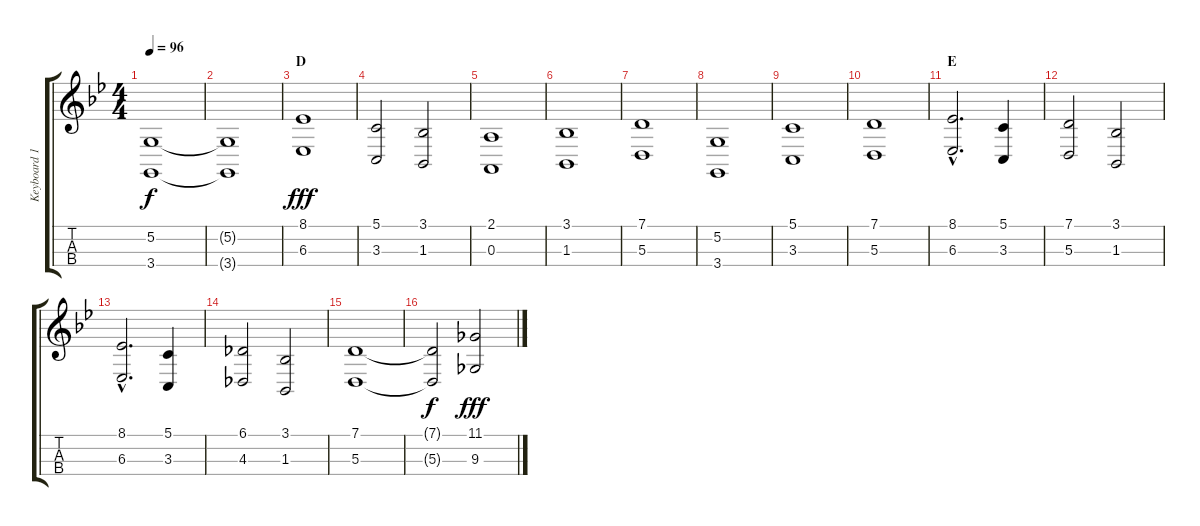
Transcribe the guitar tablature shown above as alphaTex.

\track ("Keyboard 1 (LH)" "Keyboard 1") {instrument synthstrings1}
\staff {score tabs}
\tuning (G3 D3 A2 E2) {hide}
\ts (4 4)
\tempo 96
\clef g2
\ks bb
(5.2{t} 3.4{t}).1{dy f} |
(5.2{t} 3.4{t}).1 |
\section ("" "D")
(8.1 6.3).1{dy fff} |
(5.1 3.3).2 (3.1 1.3).2 |
(2.1 0.3).1 |
(3.1 1.3).1 |
(7.1 5.3).1 |
(5.2 3.4).1 |
(5.1 3.3).1 |
(7.1 5.3).1 |
\section ("" "E")
(8.1{hac} 6.3{hac}).2{d} (5.1 3.3).4 |
(7.1 5.3).2 (3.1 1.3).2 |
(8.1{hac} 6.3{hac}).2{d} (5.1 3.3).4 |
(6.1 4.3).2 (3.1 1.3).2 |
(7.1 5.3).1 |
(7.1{t} 5.3{t}).2{dy f} (11.1 9.3).2{dy fff}
